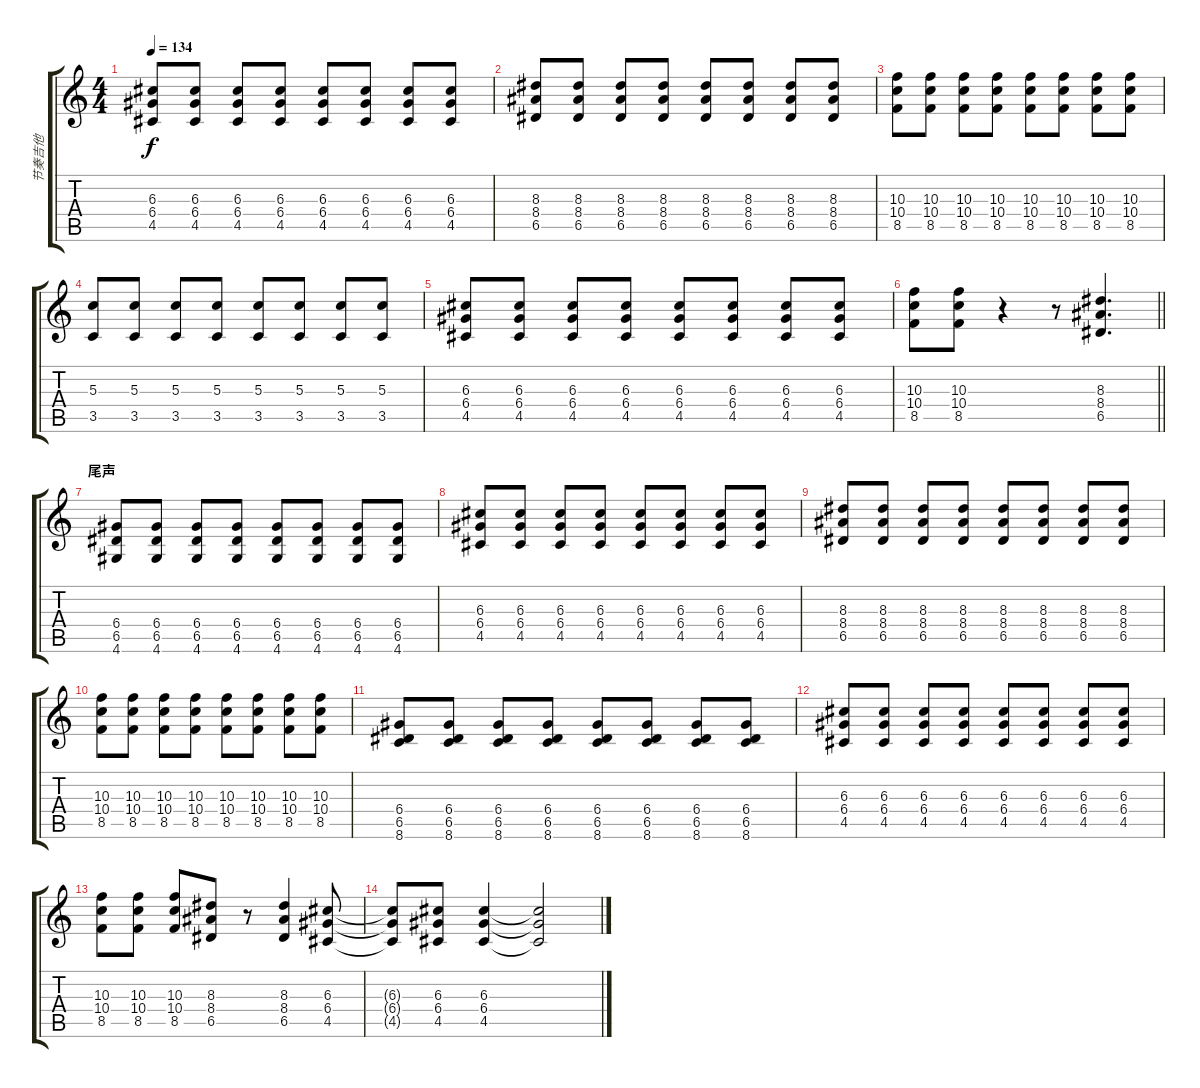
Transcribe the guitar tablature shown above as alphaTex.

\track ("节奏吉他" "节奏吉他") {instrument electricguitarmuted}
\staff {score tabs}
\tuning (E4 B3 G3 D3 A2 E2) {hide}
\ts (4 4)
\tempo 134
\clef g2
\ks c
(6.3 6.4 4.5).8{dy f} (6.3 6.4 4.5).8 (6.3 6.4 4.5).8 (6.3 6.4 4.5).8 (6.3 6.4 4.5).8 (6.3 6.4 4.5).8 (6.3 6.4 4.5).8 (6.3 6.4 4.5).8 |
(8.3 8.4 6.5).8 (8.3 8.4 6.5).8 (8.3 8.4 6.5).8 (8.3 8.4 6.5).8 (8.3 8.4 6.5).8 (8.3 8.4 6.5).8 (8.3 8.4 6.5).8 (8.3 8.4 6.5).8 |
(10.3 10.4 8.5).8 (10.3 10.4 8.5).8 (10.3 10.4 8.5).8 (10.3 10.4 8.5).8 (10.3 10.4 8.5).8 (10.3 10.4 8.5).8 (10.3 10.4 8.5).8 (10.3 10.4 8.5).8 |
(5.3 3.5).8 (5.3 3.5).8 (5.3 3.5).8 (5.3 3.5).8 (5.3 3.5).8 (5.3 3.5).8 (5.3 3.5).8 (5.3 3.5).8 |
(6.3 6.4 4.5).8 (6.3 6.4 4.5).8 (6.3 6.4 4.5).8 (6.3 6.4 4.5).8 (6.3 6.4 4.5).8 (6.3 6.4 4.5).8 (6.3 6.4 4.5).8 (6.3 6.4 4.5).8 |
\barLineRight lightlight
(10.3 10.4 8.5).8 (10.3 10.4 8.5).8 r.4 r.8 (8.3 8.4 6.5).4{d} |
\section ("" "尾声")
(6.4 6.5 4.6).8 (6.4 6.5 4.6).8 (6.4 6.5 4.6).8 (6.4 6.5 4.6).8 (6.4 6.5 4.6).8 (6.4 6.5 4.6).8 (6.4 6.5 4.6).8 (6.4 6.5 4.6).8 |
(6.3 6.4 4.5).8 (6.3 6.4 4.5).8 (6.3 6.4 4.5).8 (6.3 6.4 4.5).8 (6.3 6.4 4.5).8 (6.3 6.4 4.5).8 (6.3 6.4 4.5).8 (6.3 6.4 4.5).8 |
(8.3 8.4 6.5).8 (8.3 8.4 6.5).8 (8.3 8.4 6.5).8 (8.3 8.4 6.5).8 (8.3 8.4 6.5).8 (8.3 8.4 6.5).8 (8.3 8.4 6.5).8 (8.3 8.4 6.5).8 |
(10.3 10.4 8.5).8 (10.3 10.4 8.5).8 (10.3 10.4 8.5).8 (10.3 10.4 8.5).8 (10.3 10.4 8.5).8 (10.3 10.4 8.5).8 (10.3 10.4 8.5).8 (10.3 10.4 8.5).8 |
(6.4 6.5 8.6).8 (6.4 6.5 8.6).8 (6.4 6.5 8.6).8 (6.4 6.5 8.6).8 (6.4 6.5 8.6).8 (6.4 6.5 8.6).8 (6.4 6.5 8.6).8 (6.4 6.5 8.6).8 |
(6.3 6.4 4.5).8 (6.3 6.4 4.5).8 (6.3 6.4 4.5).8 (6.3 6.4 4.5).8 (6.3 6.4 4.5).8 (6.3 6.4 4.5).8 (6.3 6.4 4.5).8 (6.3 6.4 4.5).8 |
(10.3 10.4 8.5).8 (10.3 10.4 8.5).8 (10.3 10.4 8.5).8 (8.3 8.4 6.5).8 r.8 (8.3 8.4 6.5).4 (6.3 6.4 4.5).8 |
(6.3{t} 6.4{t} 4.5{t}).8 (6.3 6.4 4.5).8 (6.3 6.4 4.5).4 (6.3{t} 6.4{t} 4.5{t}).2
